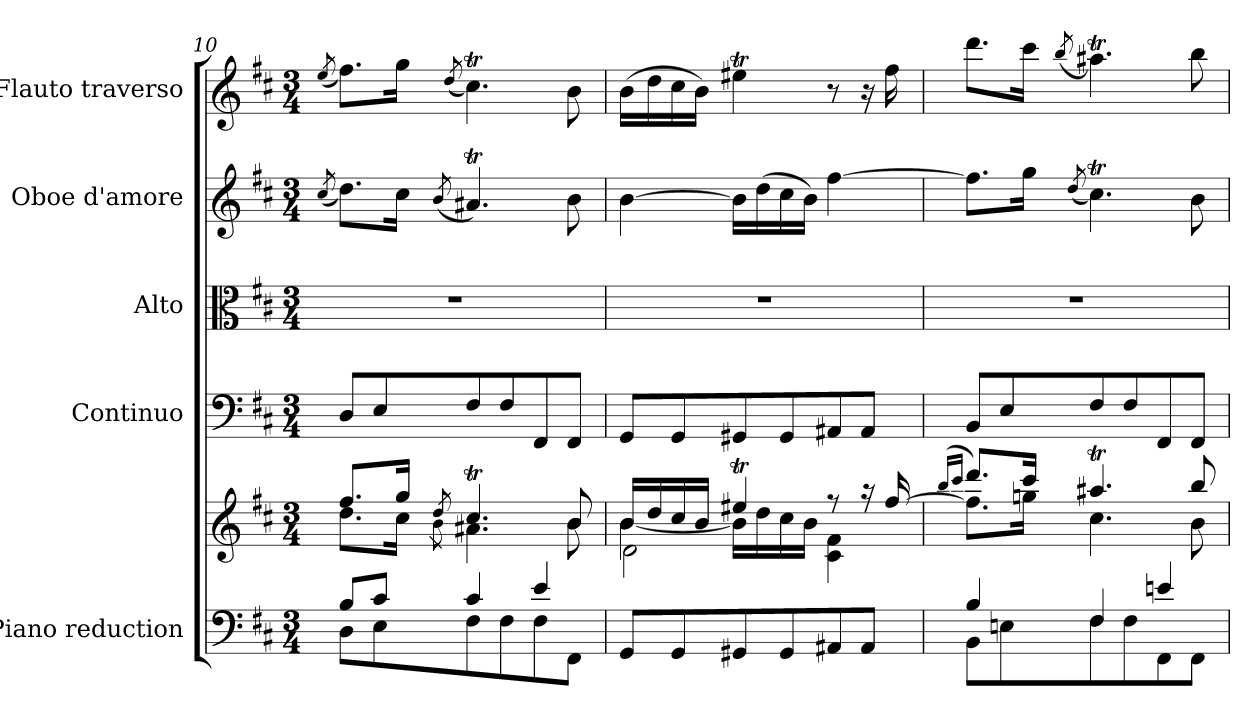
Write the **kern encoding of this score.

**kern	**kern	**kern	**kern	**kern	**kern
*part5	*part5	*part4	*part3	*part2	*part1
*staff6	*staff5	*staff4	*staff3	*staff2	*staff1
*I"Piano reduction	*	*I"Continuo	*I"Alto	*I"Oboe d'amore	*I"Flauto traverso
*I'Pno	*	*	*	*I'Ob	*I'Fl
!!LO:PB:g=z
*clefF4	*clefG2	*clefF4	*clefC3	*clefG2	*clefG2
*k[f#c#]	*k[f#c#]	*k[f#c#]	*k[f#c#]	*k[f#c#]	*k[f#c#]
*M3/4	*M3/4	*M3/4	*M3/4	*M3/4	*M3/4
=10	=10	=10	=10	=10	=10
.	.	.	.	(<8qcc#/	(<8qee/
*^	*^	*	*	*	*
8B/L	8D\L	8.ff#/L	8.dd\L	8D/L	2.r	8.dd\L)	8.ff#\L)
8c#/J	8E\	.	.	8E/	.	.	.
.	.	16gg/Jk	16cc#\Jk	.	.	16cc#\Jk	16gg\Jk
.	.	8qdd/	8qb\	.	.	(<8qb/	(<8qdd/
4c#/	8F#\	4.cc#t/	4.a#X\	8F#/	.	4.a#Xt/)	4.cc#t\)
.	8F#\	.	.	8F#/	.	.	.
4e/	8F#\	.	.	8FF#/	.	.	.
.	8FF#\J	8b/	8b\	8FF#/J	.	8b\	8b\
*v	*v	*	*	*	*	*	*
=11	=11	=11	=11	=11	=11	=11
*	*	*^	*	*	*	*
8GG/L	16b/LL	[4b\	2d\	8GG/L	2.r	[4b\	(>16b\LL
.	16dd/	.	.	.	.	.	16dd\
8GG/	16cc#/	.	.	8GG/	.	.	16cc#\
.	16b/JJ	.	.	.	.	.	16b\JJ)
8GG#X/	4ee#Xt/	16b\LL]	.	8GG#X/	.	16b\LL]	4ee#Xt\
.	.	16dd\	.	.	.	(>16dd\	.
8GG#/	.	16cc#\	.	8GG#/	.	16cc#\	.
.	.	16b\JJ	.	.	.	16b\JJ)	.
8AA#X/	8r	4c#\ 4f#\	4ryy	8AA#X/	.	[4ff#\	8r
8AA#/J	16r	.	.	8AA#/J	.	.	16r
.	[16ff#/	.	.	.	.	.	16ff#\
*	*v	*v	*v	*	*	*	*
=12	=12	=12	=12	=12	=12
.	(>16qbb/LL	.	.	.	.
.	16qccc#/JJ	.	.	.	.
*^	*^	*	*	*	*
4B/	8BB\L	8.ddd/L)	8.ff#\L]	8BB/L	2.r	8.ff#\L]	8.ddd\L
.	8En\	.	.	8E/	.	.	.
.	.	16ccc#/Jk	16ggn\Jk	.	.	16gg\Jk	16ccc#\Jk
.	.	.	.	.	.	(<8qdd/	(<8qbb/
4F#/	8F#\	4.aa#Xt/	4.cc#\	8F#/	.	4.cc#t\)	4.aa#Xt\)
.	8F#\	.	.	8F#/	.	.	.
4en/	8FF#\	.	.	8FF#/	.	.	.
.	8FF#\J	8bb/	8b\	8FF#/J	.	8b\	8bb\
*v	*v	*	*	*	*	*	*
*	*v	*v	*	*	*	*
=	=	=	=	=	=
*-	*-	*-	*-	*-	*-
